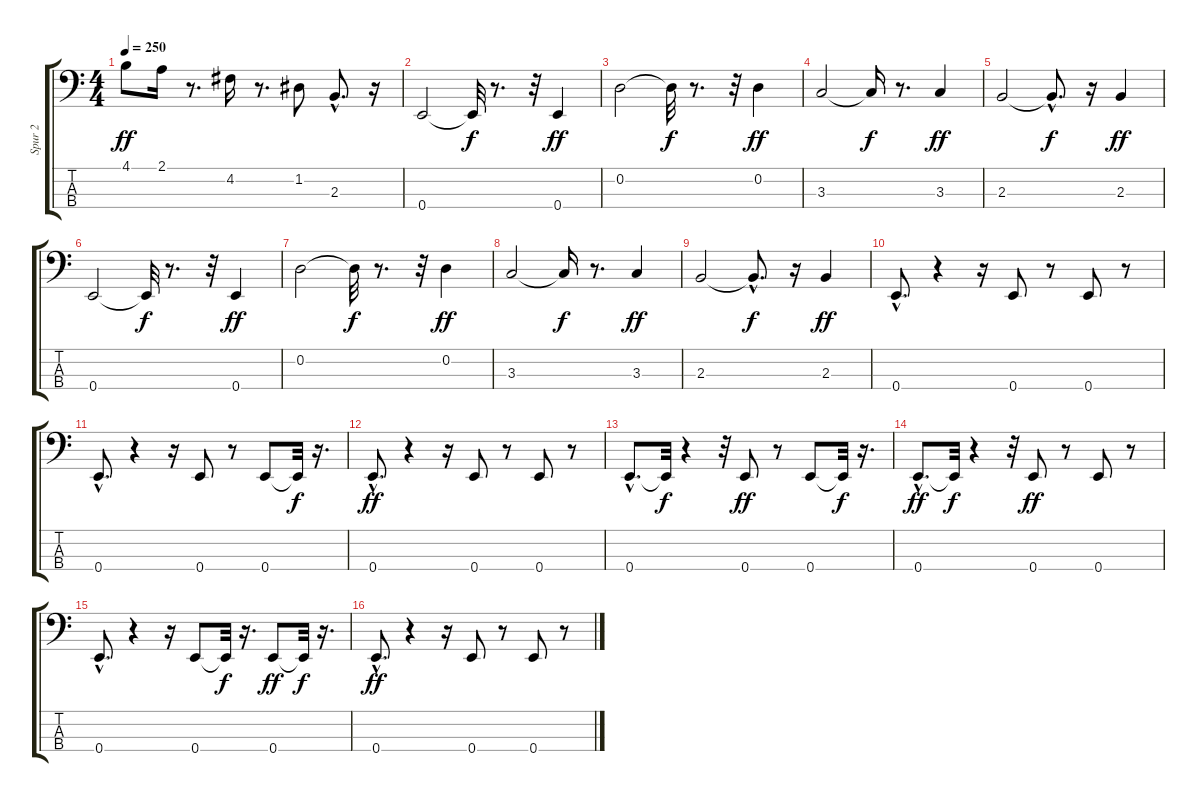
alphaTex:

\track ("Spur 2" "Spur 2") {instrument electricbassfinger}
\staff {score tabs}
\tuning (G2 D2 A1 E1) {hide}
\ts (4 4)
\tempo 250
\clef f4
\ks c
4.1.8{dy ff} 2.1.16 r.8{d} 4.2.16 r.8{d} 1.2.8 2.3{hac}.8{d} r.16 |
0.4.2 0.4{t}.32{dy f} r.8{d} r.32 0.4.4{dy ff} |
0.2.2 0.2{t}.32{dy f} r.8{d} r.32 0.2.4{dy ff} |
3.3.2 3.3{t}.16{dy f} r.8{d} 3.3.4{dy ff} |
2.3.2 2.3{hac t}.8{d dy f} r.16 2.3.4{dy ff} |
0.4.2 0.4{t}.32{dy f} r.8{d} r.32 0.4.4{dy ff} |
0.2.2 0.2{t}.32{dy f} r.8{d} r.32 0.2.4{dy ff} |
3.3.2 3.3{t}.16{dy f} r.8{d} 3.3.4{dy ff} |
2.3.2 2.3{hac t}.8{d dy f} r.16 2.3.4{dy ff} |
0.4{hac}.8{d} r.4 r.16 0.4.8 r.8 0.4.8 r.8 |
0.4{hac}.8{d} r.4 r.16 0.4.8 r.8 0.4.8 0.4{t}.32{dy f} r.16{d} |
0.4{hac}.8{d dy ff} r.4 r.16 0.4.8 r.8 0.4.8 r.8 |
0.4{hac}.8{d} 0.4{t}.32{dy f} r.4 r.32 0.4.8{dy ff} r.8 0.4.8 0.4{t}.32{dy f} r.16{d} |
0.4{hac}.8{d dy ff} 0.4{t}.32{dy f} r.4 r.32 0.4.8{dy ff} r.8 0.4.8 r.8 |
0.4{hac}.8{d} r.4 r.16 0.4.8 0.4{t}.32{dy f} r.16{d} 0.4.8{dy ff} 0.4{t}.32{dy f} r.16{d} |
0.4{hac}.8{d dy ff} r.4 r.16 0.4.8 r.8 0.4.8 r.8
